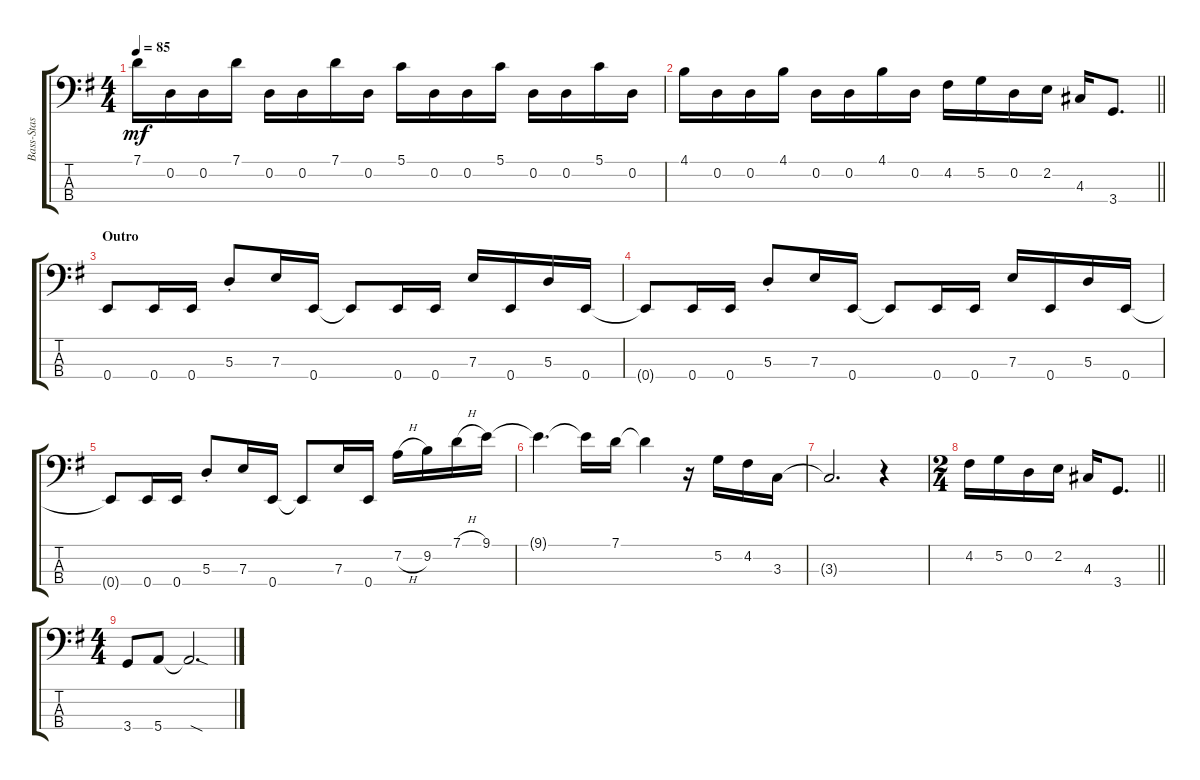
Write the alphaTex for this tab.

\track ("Bass-Stas" "Bass-Stas") {instrument electricbassfinger}
\staff {score tabs}
\tuning (G2 D2 A1 E1) {hide}
\ts (4 4)
\tempo 85
\clef f4
\ks eminor
7.1.16{dy mf} 0.2.16 0.2.16 7.1.16 0.2.16 0.2.16 7.1.16 0.2.16 5.1.16 0.2.16 0.2.16 5.1.16 0.2.16 0.2.16 5.1.16 0.2.16 |
\barLineRight lightlight
4.1.16 0.2.16 0.2.16 4.1.16 0.2.16 0.2.16 4.1.16 0.2.16 4.2.16 5.2.16 0.2.16 2.2.16 4.3.16 3.4.8{d} |
\section ("" "Outro")
0.4.8 0.4.16 0.4.16 5.3{st}.8 7.3.16 0.4.16 0.4{t}.8 0.4.16 0.4.16 7.3.16 0.4.16 5.3.16 0.4.16 |
0.4{t}.8 0.4.16 0.4.16 5.3{st}.8 7.3.16 0.4.16 0.4{t}.8 0.4.16 0.4.16 7.3.16 0.4.16 5.3.16 0.4.16 |
0.4{t}.8 0.4.16 0.4.16 5.3{st}.8 7.3.16 0.4.16 0.4{t}.8 7.3.16 0.4.16 7.2{h}.16 9.2.16 7.1{h}.16 9.1.16 |
9.1{t}.4{d} 9.1{t}.16 7.1.16 7.1{t}.4 r.16 5.2.16 4.2.16 3.3.16 |
3.3{t}.2{d} r.4 |
\ts (2 4)
\barLineRight lightlight
4.2.16 5.2.16 0.2.16 2.2.16 4.3.16 3.4.8{d} |
\ts (4 4)
3.4.8 5.4.8 5.4{sod t}.2{d}
